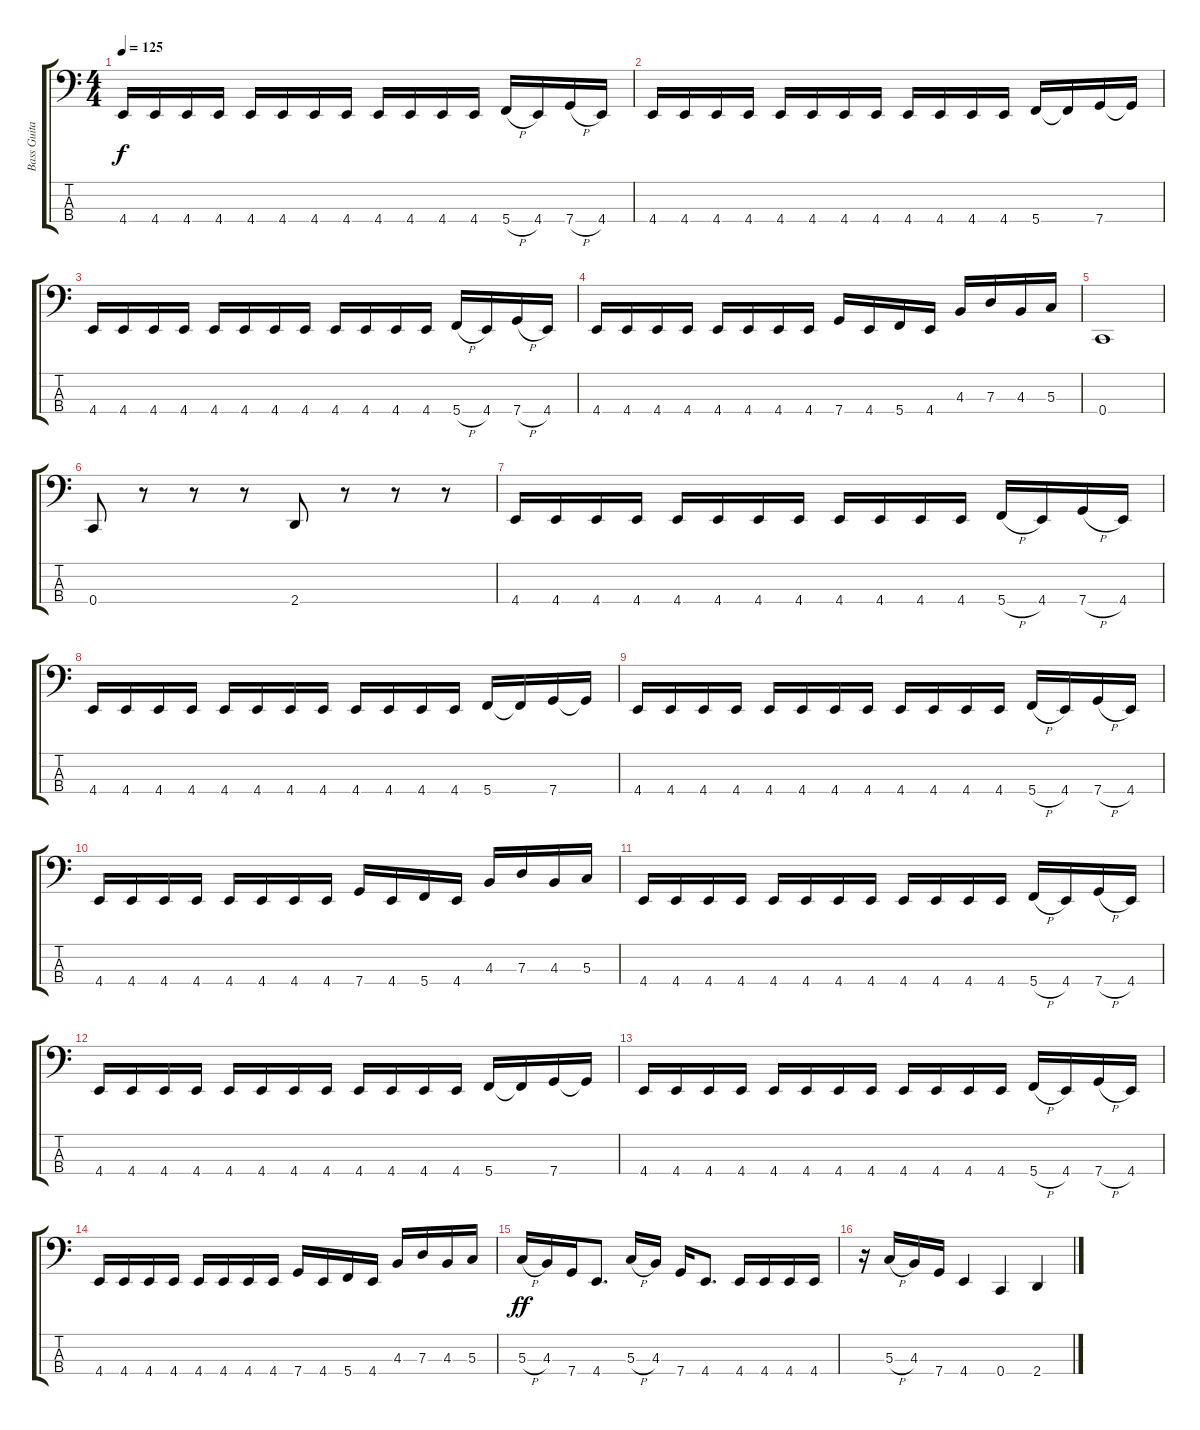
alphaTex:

\track ("Bass Guitar" "Bass Guita") {instrument electricbasspick}
\staff {score tabs}
\tuning (F2 C2 G1 C1) {hide}
\ts (4 4)
\tempo 125
\clef f4
\ks c
4.4.16{dy f} 4.4.16 4.4.16 4.4.16 4.4.16 4.4.16 4.4.16 4.4.16 4.4.16 4.4.16 4.4.16 4.4.16 5.4{h}.16 4.4.16 7.4{h}.16 4.4.16 |
4.4.16 4.4.16 4.4.16 4.4.16 4.4.16 4.4.16 4.4.16 4.4.16 4.4.16 4.4.16 4.4.16 4.4.16 5.4.16 5.4{t}.16 7.4.16 7.4{t}.16 |
4.4.16 4.4.16 4.4.16 4.4.16 4.4.16 4.4.16 4.4.16 4.4.16 4.4.16 4.4.16 4.4.16 4.4.16 5.4{h}.16 4.4.16 7.4{h}.16 4.4.16 |
4.4.16 4.4.16 4.4.16 4.4.16 4.4.16 4.4.16 4.4.16 4.4.16 7.4.16 4.4.16 5.4.16 4.4.16 4.3.16 7.3.16 4.3.16 5.3.16 |
0.4.1 |
0.4.8 r.8 r.8 r.8 2.4.8 r.8 r.8 r.8 |
4.4.16 4.4.16 4.4.16 4.4.16 4.4.16 4.4.16 4.4.16 4.4.16 4.4.16 4.4.16 4.4.16 4.4.16 5.4{h}.16 4.4.16 7.4{h}.16 4.4.16 |
4.4.16 4.4.16 4.4.16 4.4.16 4.4.16 4.4.16 4.4.16 4.4.16 4.4.16 4.4.16 4.4.16 4.4.16 5.4.16 5.4{t}.16 7.4.16 7.4{t}.16 |
4.4.16 4.4.16 4.4.16 4.4.16 4.4.16 4.4.16 4.4.16 4.4.16 4.4.16 4.4.16 4.4.16 4.4.16 5.4{h}.16 4.4.16 7.4{h}.16 4.4.16 |
4.4.16 4.4.16 4.4.16 4.4.16 4.4.16 4.4.16 4.4.16 4.4.16 7.4.16 4.4.16 5.4.16 4.4.16 4.3.16 7.3.16 4.3.16 5.3.16 |
4.4.16 4.4.16 4.4.16 4.4.16 4.4.16 4.4.16 4.4.16 4.4.16 4.4.16 4.4.16 4.4.16 4.4.16 5.4{h}.16 4.4.16 7.4{h}.16 4.4.16 |
4.4.16 4.4.16 4.4.16 4.4.16 4.4.16 4.4.16 4.4.16 4.4.16 4.4.16 4.4.16 4.4.16 4.4.16 5.4.16 5.4{t}.16 7.4.16 7.4{t}.16 |
4.4.16 4.4.16 4.4.16 4.4.16 4.4.16 4.4.16 4.4.16 4.4.16 4.4.16 4.4.16 4.4.16 4.4.16 5.4{h}.16 4.4.16 7.4{h}.16 4.4.16 |
4.4.16 4.4.16 4.4.16 4.4.16 4.4.16 4.4.16 4.4.16 4.4.16 7.4.16 4.4.16 5.4.16 4.4.16 4.3.16 7.3.16 4.3.16 5.3.16 |
5.3{h}.16{dy ff} 4.3.16 7.4.16 4.4.8{d} 5.3{h}.16 4.3.16 7.4.16 4.4.8{d} 4.4.16 4.4.16 4.4.16 4.4.16 |
r.16 5.3{h}.16 4.3.16 7.4.16 4.4.4 0.4.4 2.4.4
